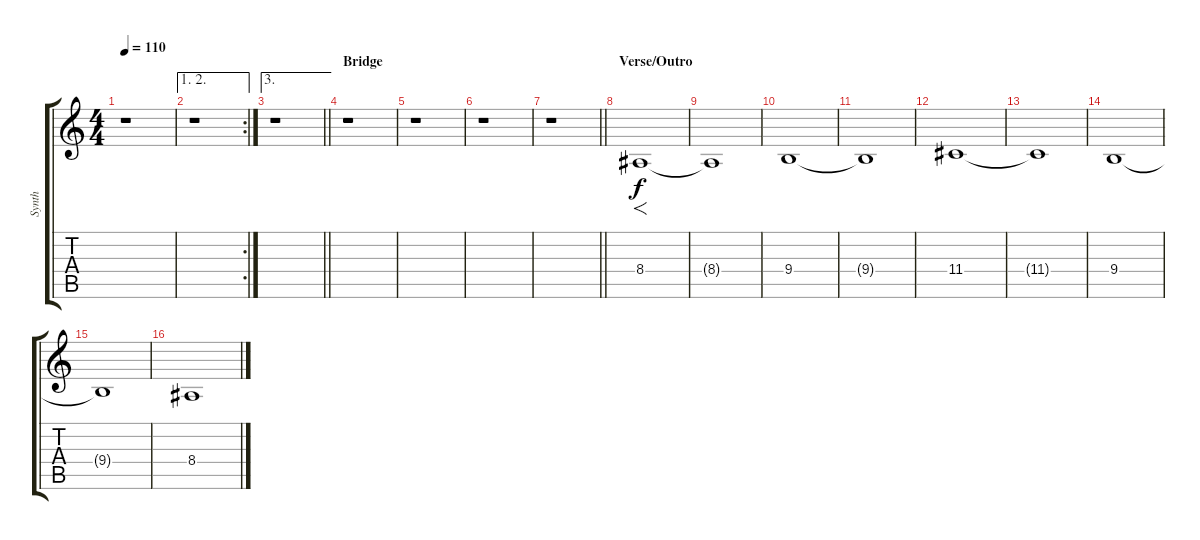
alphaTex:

\track ("Synth" "Synth") {instrument stringensemble1}
\staff {score tabs}
\tuning (E4 B3 G3 D3 A2 E2) {hide}
\ts (4 4)
\tempo 110
\clef g2
\ks c
r.1{dy f} |
\ae (1 2)
\rc 2
r.1 |
\ae 3
\barLineRight lightlight
r.1 |
\section ("" "Bridge")
r.1 |
r.1 |
r.1 |
\barLineRight lightlight
r.1 |
\section ("" "Verse/Outro")
8.4.1{f} |
8.4{t}.1 |
9.4.1 |
9.4{t}.1 |
11.4.1 |
11.4{t}.1 |
9.4.1 |
9.4{t}.1 |
8.4.1
